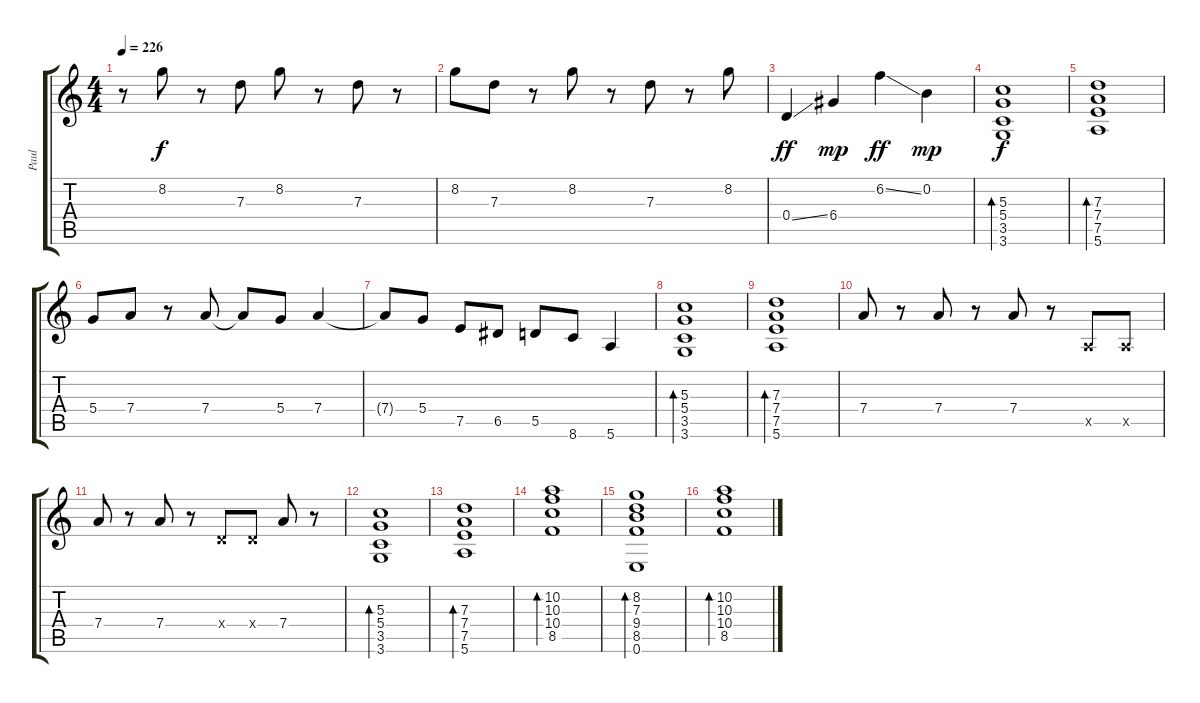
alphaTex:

\track ("Paul" "Paul") {instrument overdrivenguitar}
\staff {score tabs}
\tuning (E4 B3 G3 D3 A2 E2) {hide}
\ts (4 4)
\tempo 226
\clef g2
\ks c
r.8{dy f} 8.2.8 r.8 7.3.8 8.2.8 r.8 7.3.8 r.8 |
8.2.8 7.3.8 r.8 8.2.8 r.8 7.3.8 r.8 8.2.8 |
0.4{ss}.4{dy ff} 6.4.4{dy mp} 6.2{ss}.4{dy ff} 0.2.4{dy mp} |
(5.3 5.4 3.5 3.6).1{bd 60 dy f} |
(7.3 7.4 7.5 5.6).1{bd 60} |
5.4.8 7.4.8 r.8 7.4.8 7.4{t}.8 5.4.8 7.4.4 |
7.4{t}.8 5.4.8 7.5.8 6.5.8 5.5.8 8.6.8 5.6.4 |
(5.3 5.4 3.5 3.6).1{bd 60} |
(7.3 7.4 7.5 5.6).1{bd 60} |
7.4.8 r.8 7.4.8 r.8 7.4.8 r.8 0.5{x}.8 0.5{x}.8 |
7.4.8 r.8 7.4.8 r.8 0.4{x}.8 0.4{x}.8 7.4.8 r.8 |
(5.3 5.4 3.5 3.6).1{bd 60} |
(7.3 7.4 7.5 5.6).1{bd 60} |
(10.2 10.3 10.4 8.5).1{bd 60} |
(8.2 7.3 9.4 8.5 0.6).1{bd 60} |
(10.2 10.3 10.4 8.5).1{bd 60}
